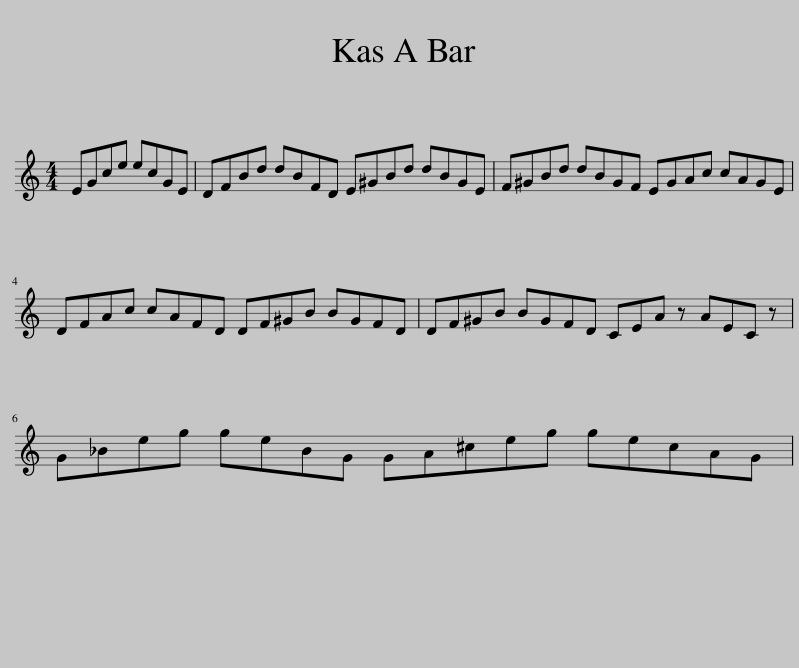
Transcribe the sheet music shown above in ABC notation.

X:1
L:1/8
M:4/4
I:linebreak $
K:C
V:1 treble
V:1
 EGce ecGE | DFBd dBFD E^GBd dBGE | F^GBd dBGF EGAc cAGE |$ DFAc cAFD DF^GB BGFD | DF^GB BGFD CEA z AEC z |$ %5
 G_Beg geBG GA^ceg gecAG | %6
